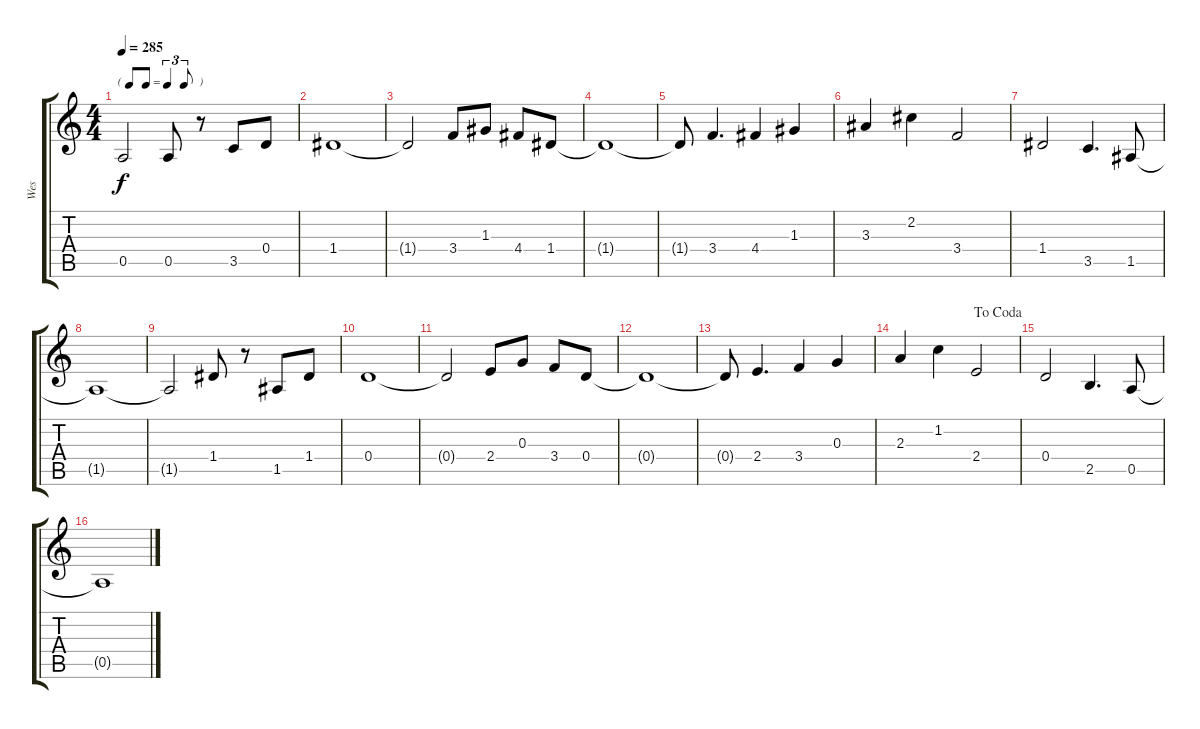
\track ("Wes" "Wes") {instrument electricguitarjazz}
\staff {score tabs}
\tuning (E4 B3 G3 D3 A2 E2) {hide}
\ts (4 4)
\tf triplet8th
\tempo 285
\clef g2
\ks c
0.5{t}.2{dy f} 0.5.8 r.8 3.5.8 0.4.8 |
1.4.1 |
1.4{t}.2 3.4.8 1.3.8 4.4.8 1.4.8 |
1.4{t}.1 |
1.4{t}.8 3.4.4{d} 4.4.4 1.3.4 |
3.3.4 2.2.4 3.4.2 |
1.4.2 3.5.4{d} 1.5.8 |
1.5{t}.1 |
1.5{t}.2 1.4.8 r.8 1.5.8 1.4.8 |
0.4.1 |
0.4{t}.2 2.4.8 0.3.8 3.4.8 0.4.8 |
0.4{t}.1 |
0.4{t}.8 2.4.4{d} 3.4.4 0.3.4 |
\jump dacoda
2.3.4 1.2.4 2.4.2 |
0.4.2 2.5.4{d} 0.5.8 |
0.5{t}.1
